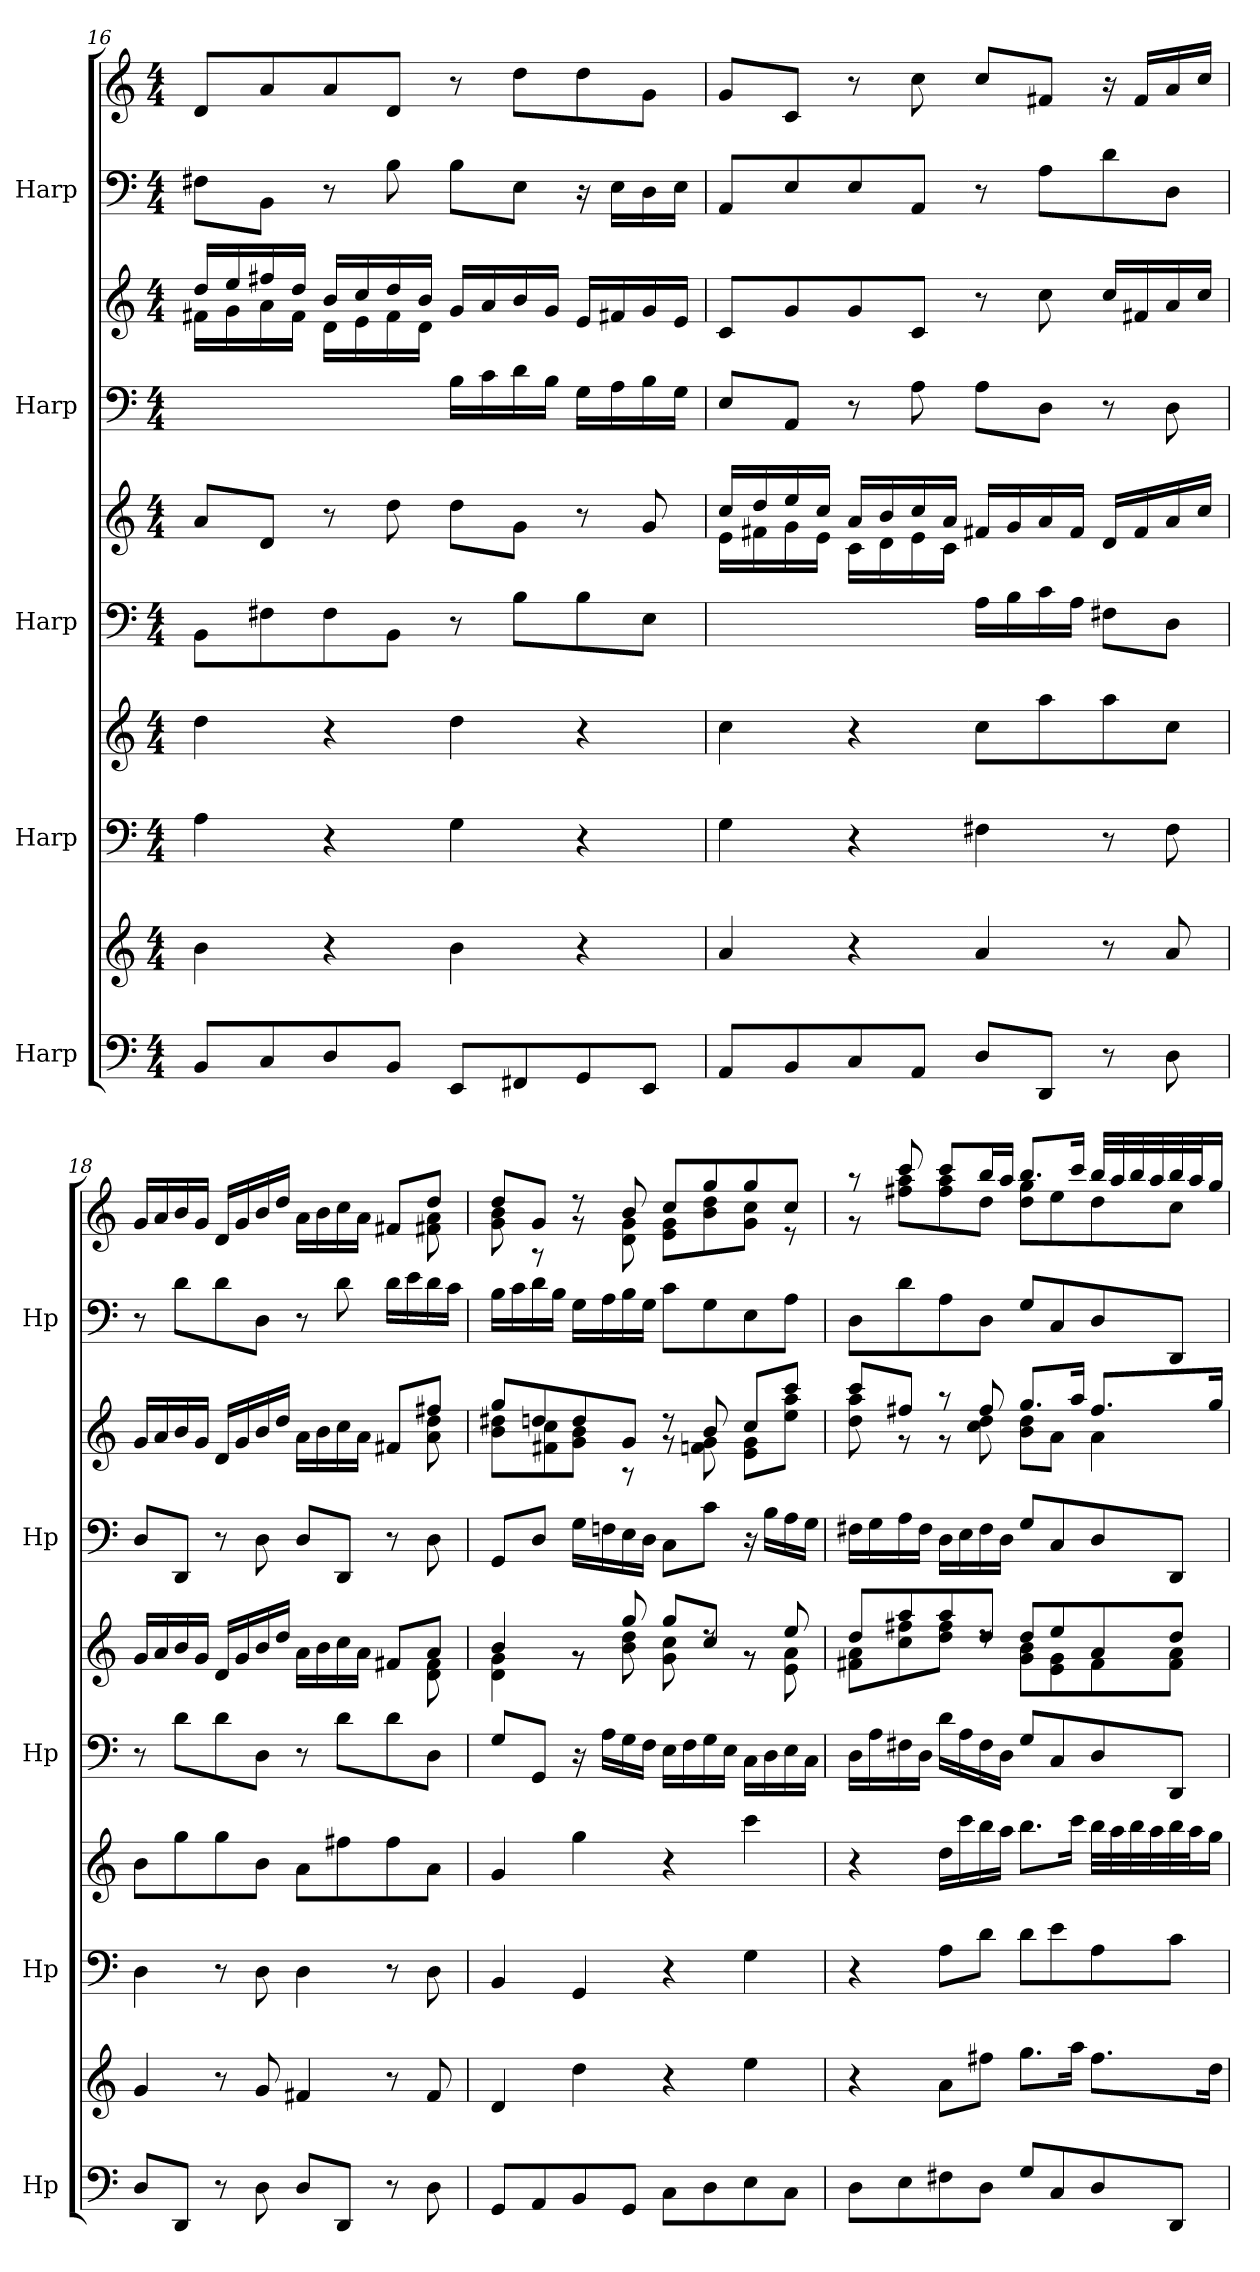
**kern	**kern	**kern	**kern	**kern	**kern	**kern	**kern	**kern	**kern
*part5	*part5	*part4	*part4	*part3	*part3	*part2	*part2	*part1	*part1
*staff10	*staff9	*staff8	*staff7	*staff6	*staff5	*staff4	*staff3	*staff2	*staff1
*I"Harp	*	*I"Harp	*	*I"Harp	*	*I"Harp	*	*I"Harp	*
*I'Hp	*	*I'Hp	*	*I'Hp	*	*I'Hp	*	*I'Hp	*
*clefF4	*clefG2	*clefF4	*clefG2	*clefF4	*clefG2	*clefF4	*clefG2	*clefF4	*clefG2
*k[]	*k[]	*k[]	*k[]	*k[]	*k[]	*k[]	*k[]	*k[]	*k[]
*M4/4	*M4/4	*M4/4	*M4/4	*M4/4	*M4/4	*M4/4	*M4/4	*M4/4	*M4/4
=16	=16	=16	=16	=16	=16	=16	=16	=16	=16
*	*	*	*	*	*	*	*^	*	*
8BB/L	4b\	4A\	4dd\	8BB\L	8a/L	2ryy	16dd/LL	16f#X\LL	8F#X\L	8d/L
.	.	.	.	.	.	.	16ee/	16g\	.	.
8C/	.	.	.	8F#X\	8d/J	.	16ff#X/	16a\	8BB\J	8a/
.	.	.	.	.	.	.	16dd/JJ	16f#\JJ	.	.
8D/	4r	4r	4r	8F#\	8r	.	16b/LL	16d\LL	8r	8a/
.	.	.	.	.	.	.	16cc/	16e\	.	.
8BB/J	.	.	.	8BB\J	8dd\	.	16dd/	16f#\	8B\	8d/J
.	.	.	.	.	.	.	16b/JJ	16d\JJ	.	.
8EE/L	4b\	4G\	4dd\	8r	8dd\L	16B\LL	16g/LL	2ryy	8B\L	8r
.	.	.	.	.	.	16c\	16a/	.	.	.
8FF#X/	.	.	.	8B\L	8g\J	16d\	16b/	.	8E\J	8dd\L
.	.	.	.	.	.	16B\JJ	16g/JJ	.	.	.
8GG/	4r	4r	4r	8B\	8r	16G\LL	16e/LL	.	16r	8dd\
.	.	.	.	.	.	16A\	16f#X/	.	16E\LL	.
8EE/J	.	.	.	8E\J	8g/	16B\	16g/	.	16D\	8g\J
.	.	.	.	.	.	16G\JJ	16e/JJ	.	16E\JJ	.
*	*	*	*	*	*	*	*v	*v	*	*
!!LO:PB:g=z
=17	=17	=17	=17	=17	=17	=17	=17	=17	=17
*	*	*	*	*	*^	*	*	*	*
8AA/L	4a/	4G\	4cc\	2ryy	16cc/LL	16e\LL	8E/L	8c/L	8AA/L	8g/L
.	.	.	.	.	16dd/	16f#X\	.	.	.	.
8BB/	.	.	.	.	16ee/	16g\	8AA/J	8g/	8E/	8c/J
.	.	.	.	.	16cc/JJ	16e\JJ	.	.	.	.
8C/	4r	4r	4r	.	16a/LL	16c\LL	8r	8g/	8E/	8r
.	.	.	.	.	16b/	16d\	.	.	.	.
8AA/J	.	.	.	.	16cc/	16e\	8A\	8c/J	8AA/J	8cc\
.	.	.	.	.	16a/JJ	16c\JJ	.	.	.	.
8D/L	4a/	4F#X\	8cc\L	16A\LL	16f#X/LL	2ryy	8A\L	8r	8r	8cc/L
.	.	.	.	16B\	16g/	.	.	.	.	.
8DD/J	.	.	8aa\	16c\	16a/	.	8D\J	8cc\	8A\L	8f#X/J
.	.	.	.	16A\JJ	16f#/JJ	.	.	.	.	.
8r	8r	8r	8aa\	8F#X\L	16d/LL	.	8r	16cc/LL	8d\	16r
.	.	.	.	.	16f#/	.	.	16f#X/	.	16f#/LL
8D\	8a/	8F#\	8cc\J	8D\J	16a/	.	8D\	16a/	8D\J	16a/
.	.	.	.	.	16cc/JJ	.	.	16cc/JJ	.	16cc/JJ
=18	=18	=18	=18	=18	=18	=18	=18	=18	=18	=18
*	*	*	*	*	*	*	*	*^	*	*^
8D/L	4g/	4D\	8b\L	8r	16g/LL	2..ryy	8D/L	16g/LL	2..ryy	8r	16g/LL	2..ryy
.	.	.	.	.	16a/	.	.	16a/	.	.	16a/	.
8DD/J	.	.	8gg\	8d\L	16b/	.	8DD/J	16b/	.	8d\L	16b/	.
.	.	.	.	.	16g/JJ	.	.	16g/JJ	.	.	16g/JJ	.
8r	8r	8r	8gg\	8d\	16d/LL	.	8r	16d/LL	.	8d\	16d/LL	.
.	.	.	.	.	16g/	.	.	16g/	.	.	16g/	.
8D\	8g/	8D\	8b\J	8D\J	16b/	.	8D\	16b/	.	8D\J	16b/	.
.	.	.	.	.	16dd/JJ	.	.	16dd/JJ	.	.	16dd/JJ	.
8D/L	4f#X/	4D\	8a\L	8r	16a\LL	.	8D/L	16a\LL	.	8r	16a\LL	.
.	.	.	.	.	16b\	.	.	16b\	.	.	16b\	.
8DD/J	.	.	8ff#X\	8d\L	16cc\	.	8DD/J	16cc\	.	8d\	16cc\	.
.	.	.	.	.	16a\JJ	.	.	16a\JJ	.	.	16a\JJ	.
8r	8r	8r	8ff#\	8d\	8f#X/L	.	8r	8f#X/L	.	16d\LL	8f#X/L	.
.	.	.	.	.	.	.	.	.	.	16e\	.	.
8D\	8f#/	8D\	8a\J	8D\J	8a/J	8d\ 8f#\	8D\	8ff#X/J	8a\ 8dd\	16d\	8dd/J	8f#X\ 8a\
.	.	.	.	.	.	.	.	.	.	16c\JJ	.	.
!!LO:PB:g=z	!!
=19	=19	=19	=19	=19	=19	=19	=19	=19	=19	=19	=19	=19
8GG/L	4d/	4BB/	4g/	8G/L	4b/	4d\ 4g\	8GG/L	8gg/L	8b\ 8dd#X\L	16B\LL	8dd/L	8g\ 8b\
.	.	.	.	.	.	.	.	.	.	16c\	.	.
8AA/	.	.	.	8GG/J	.	.	8D/J	8ddn/	8f#X\ 8cc\	16d\	8g/J	8rA
.	.	.	.	.	.	.	.	.	.	16B\JJ	.	.
8BB/	4dd\	4GG/	4gg\	16r	8rg	8rg	16G\LL	8dd/	8g\ 8b\J	16G\LL	8r	8r
.	.	.	.	16A\LL	.	.	16Fn\	.	.	16A\	.	.
8GG/J	.	.	.	16G\	8gg/	8b\ 8dd\	16E\	8g/J	8rA	16B\	8b/	8d\ 8g\
.	.	.	.	16F\JJ	.	.	16D\JJ	.	.	16G\JJ	.	.
8C\L	4r	4r	4r	16E\LL	8gg/L	8g\ 8cc\	8C\L	8r	8r	8c\L	8cc/L	8e\ 8g\L
.	.	.	.	16F\	.	.	.	.	.	.	.	.
8D\	.	.	.	16G\	8cc/J	8rdd	8c\J	8b/	8fn\ 8g\	8G\	8gg/	8b\ 8dd\
.	.	.	.	16E\JJ	.	.	.	.	.	.	.	.
8E\	4ee\	4G\	4ccc\	16C\LL	8rg	8rg	16r	8cc/L	8e\ 8g\L	8E\	8gg/	8g\ 8cc\J
.	.	.	.	16D\	.	.	16B\LL	.	.	.	.	.
8C\J	.	.	.	16E\	8ee/	8e\ 8a\	16A\	8ccc/J	8ee\ 8aa\J	8A\J	8cc/J	8re
.	.	.	.	16C\JJ	.	.	16G\JJ	.	.	.	.	.
=20	=20	=20	=20	=20	=20	=20	=20	=20	=20	=20	=20	=20
8D\L	4r	4r	4r	16D\LL	8dd/L	8f#X\ 8a\L	16F#X\LL	8ccc/L	8dd\ 8aa\	8D\L	8r	8r
.	.	.	.	16A\	.	.	16G\	.	.	.	.	.
8E\	.	.	.	16F#X\	8aa/	8cc\ 8ff#X\	16A\	8ff#X/J	8r	8d\	8ccc/	8ff#X\ 8aa\L
.	.	.	.	16D\JJ	.	.	16F#\JJ	.	.	.	.	.
8F#X\	8a\L	8A\L	16dd\LL	16d\LL	8aa/	8dd\ 8ff#\J	16D\LL	8r	8r	8A\	8ccc/L	8ff#\ 8aa\
.	.	.	16ccc\	16A\	.	.	16E\	.	.	.	.	.
8D\J	8ff#X\J	8d\J	16bb\	16F#\	8dd/J	8rdd	16F#\	8ff#/	8cc\ 8dd\	8D\J	16bb/L	8dd\J
.	.	.	16aa\JJ	16D\JJ	.	.	16D\JJ	.	.	.	16aa/JJ	.
8G/L	8.gg\L	8d\L	8.bb\L	8G/L	8dd/L	8g\ 8b\L	8G/L	8.gg/L	8b\ 8dd\L	8G/L	8.bb/L	8dd\ 8gg\L
8C/	.	8e\	.	8C/	8ee/	8e\ 8g\	8C/	.	8a\J	8C/	.	8ee\
.	16aa\Jk	.	16ccc\Jk	.	.	.	.	16aa/Jk	.	.	16ccc/Jk	.
8D/	8.ff#\L	8A\	32bb\LLL	8D/	8a/	8f#\	8D/	8.ff#/L	4a\	8D/	32bb/LLL	8dd\
.	.	.	32aa\	.	.	.	.	.	.	.	32aa/	.
.	.	.	32bb\	.	.	.	.	.	.	.	32bb/	.
.	.	.	32aa\	.	.	.	.	.	.	.	32aa/	.
8DD/J	.	8c\J	32bb\	8DD/J	8dd/J	8f#\ 8a\J	8DD/J	.	.	8DD/J	32bb/	8cc\J
.	.	.	32aa\J	.	.	.	.	.	.	.	32aa/J	.
.	16dd\Jk	.	16gg\JJ	.	.	.	.	16gg/Jk	.	.	16gg/JJ	.
*	*	*	*	*	*v	*v	*	*v	*v	*	*v	*v
=	=	=	=	=	=	=	=	=	=
*-	*-	*-	*-	*-	*-	*-	*-	*-	*-
